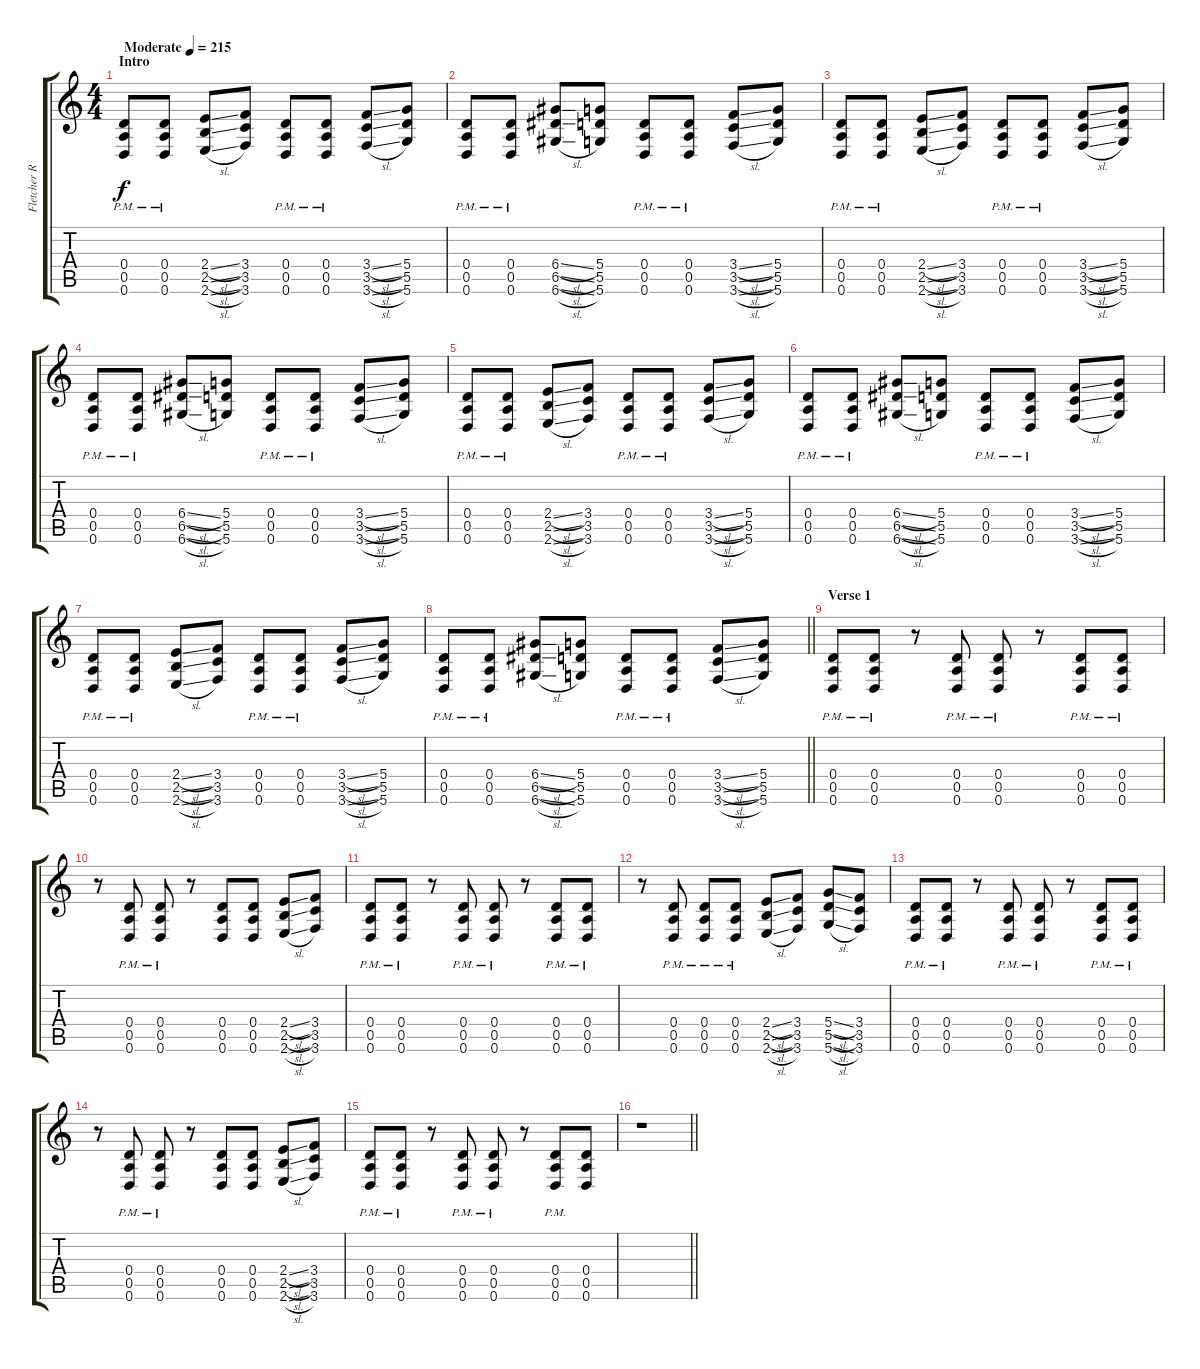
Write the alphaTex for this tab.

\track ("Fletcher Rhytm 1" "Fletcher R") {instrument overdrivenguitar}
\staff {score tabs}
\tuning (E4 B3 G3 D3 A2 D2) {hide}
\ts (4 4)
\section ("" "Intro")
\tempo (215 "Moderate")
\clef g2
\ks c
(0.4{pm} 0.5{pm} 0.6{pm}).8{dy f instrument overdrivenguitar} (0.4{pm} 0.5{pm} 0.6{pm}).8 (2.4{sl} 2.5{sl} 2.6{sl}).8 (3.4 3.5 3.6).8 (0.4{pm} 0.5{pm} 0.6{pm}).8 (0.4{pm} 0.5{pm} 0.6{pm}).8 (3.4{sl} 3.5{sl} 3.6{sl}).8 (5.4 5.5 5.6).8 |
(0.4{pm} 0.5{pm} 0.6{pm}).8 (0.4{pm} 0.5{pm} 0.6{pm}).8 (6.4{sl} 6.5{sl} 6.6{sl}).8 (5.4 5.5 5.6).8 (0.4{pm} 0.5{pm} 0.6{pm}).8 (0.4{pm} 0.5{pm} 0.6{pm}).8 (3.4{sl} 3.5{sl} 3.6{sl}).8 (5.4 5.5 5.6).8 |
(0.4{pm} 0.5{pm} 0.6{pm}).8 (0.4{pm} 0.5{pm} 0.6{pm}).8 (2.4{sl} 2.5{sl} 2.6{sl}).8 (3.4 3.5 3.6).8 (0.4{pm} 0.5{pm} 0.6{pm}).8 (0.4{pm} 0.5{pm} 0.6{pm}).8 (3.4{sl} 3.5{sl} 3.6{sl}).8 (5.4 5.5 5.6).8 |
(0.4{pm} 0.5{pm} 0.6{pm}).8 (0.4{pm} 0.5{pm} 0.6{pm}).8 (6.4{sl} 6.5{sl} 6.6{sl}).8 (5.4 5.5 5.6).8 (0.4{pm} 0.5{pm} 0.6{pm}).8 (0.4{pm} 0.5{pm} 0.6{pm}).8 (3.4{sl} 3.5{sl} 3.6{sl}).8 (5.4 5.5 5.6).8 |
(0.4{pm} 0.5{pm} 0.6{pm}).8 (0.4{pm} 0.5{pm} 0.6{pm}).8 (2.4{sl} 2.5{sl} 2.6{sl}).8 (3.4 3.5 3.6).8 (0.4{pm} 0.5{pm} 0.6{pm}).8 (0.4{pm} 0.5{pm} 0.6{pm}).8 (3.4{sl} 3.5{sl} 3.6{sl}).8 (5.4 5.5 5.6).8 |
(0.4{pm} 0.5{pm} 0.6{pm}).8 (0.4{pm} 0.5{pm} 0.6{pm}).8 (6.4{sl} 6.5{sl} 6.6{sl}).8 (5.4 5.5 5.6).8 (0.4{pm} 0.5{pm} 0.6{pm}).8 (0.4{pm} 0.5{pm} 0.6{pm}).8 (3.4{sl} 3.5{sl} 3.6{sl}).8 (5.4 5.5 5.6).8 |
(0.4{pm} 0.5{pm} 0.6{pm}).8 (0.4{pm} 0.5{pm} 0.6{pm}).8 (2.4{sl} 2.5{sl} 2.6{sl}).8 (3.4 3.5 3.6).8 (0.4{pm} 0.5{pm} 0.6{pm}).8 (0.4{pm} 0.5{pm} 0.6{pm}).8 (3.4{sl} 3.5{sl} 3.6{sl}).8 (5.4 5.5 5.6).8 |
\barLineRight lightlight
(0.4{pm} 0.5{pm} 0.6{pm}).8 (0.4{pm} 0.5{pm} 0.6{pm}).8 (6.4{sl} 6.5{sl} 6.6{sl}).8 (5.4 5.5 5.6).8 (0.4{pm} 0.5{pm} 0.6{pm}).8 (0.4{pm} 0.5{pm} 0.6{pm}).8 (3.4{sl} 3.5{sl} 3.6{sl}).8 (5.4 5.5 5.6).8 |
\section ("" "Verse 1")
(0.4{pm} 0.5{pm} 0.6{pm}).8 (0.4{pm} 0.5{pm} 0.6{pm}).8 r.8 (0.4{pm} 0.5{pm} 0.6{pm}).8 (0.4{pm} 0.5{pm} 0.6{pm}).8 r.8 (0.4{pm} 0.5{pm} 0.6{pm}).8 (0.4{pm} 0.5{pm} 0.6{pm}).8 |
r.8 (0.4{pm} 0.5{pm} 0.6{pm}).8 (0.4{pm} 0.5{pm} 0.6{pm}).8 r.8 (0.4 0.5 0.6).8 (0.4 0.5 0.6).8 (2.4{sl} 2.5{sl} 2.6{sl}).8 (3.4 3.5 3.6).8 |
(0.4{pm} 0.5{pm} 0.6{pm}).8 (0.4{pm} 0.5{pm} 0.6{pm}).8 r.8 (0.4{pm} 0.5{pm} 0.6{pm}).8 (0.4{pm} 0.5{pm} 0.6{pm}).8 r.8 (0.4{pm} 0.5{pm} 0.6{pm}).8 (0.4{pm} 0.5{pm} 0.6{pm}).8 |
r.8 (0.4{pm} 0.5{pm} 0.6{pm}).8 (0.4{pm} 0.5{pm} 0.6{pm}).8 (0.4{pm} 0.5{pm} 0.6{pm}).8 (2.4{sl} 2.5{sl} 2.6{sl}).8 (3.4 3.5 3.6).8 (5.4{sl} 5.5{sl} 5.6{sl}).8 (3.4 3.5 3.6).8 |
(0.4{pm} 0.5{pm} 0.6{pm}).8 (0.4{pm} 0.5{pm} 0.6{pm}).8 r.8 (0.4{pm} 0.5{pm} 0.6{pm}).8 (0.4{pm} 0.5{pm} 0.6{pm}).8 r.8 (0.4{pm} 0.5{pm} 0.6{pm}).8 (0.4{pm} 0.5{pm} 0.6{pm}).8 |
r.8 (0.4{pm} 0.5{pm} 0.6{pm}).8 (0.4{pm} 0.5{pm} 0.6{pm}).8 r.8 (0.4 0.5 0.6).8 (0.4 0.5 0.6).8 (2.4{sl} 2.5{sl} 2.6{sl}).8 (3.4 3.5 3.6).8 |
(0.4{pm} 0.5{pm} 0.6{pm}).8 (0.4{pm} 0.5{pm} 0.6{pm}).8 r.8 (0.4{pm} 0.5{pm} 0.6{pm}).8 (0.4{pm} 0.5{pm} 0.6{pm}).8 r.8 (0.4{pm} 0.5{pm} 0.6{pm}).8 (0.4 0.5 0.6).8 |
\barLineRight lightlight
r.1
